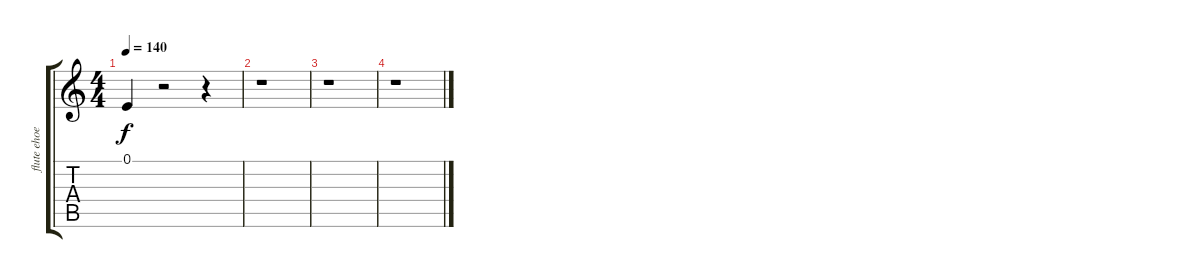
\track ("flute ehoes" "flute ehoe") {instrument flute}
\staff {score tabs}
\tuning (E4 B3 G3 D3 A2 E2) {hide}
\ts (4 4)
\tempo 140
\clef g2
\ks c
0.1{t}.4{dy f} r.2 r.4 |
r.1 |
r.1 |
r.1
